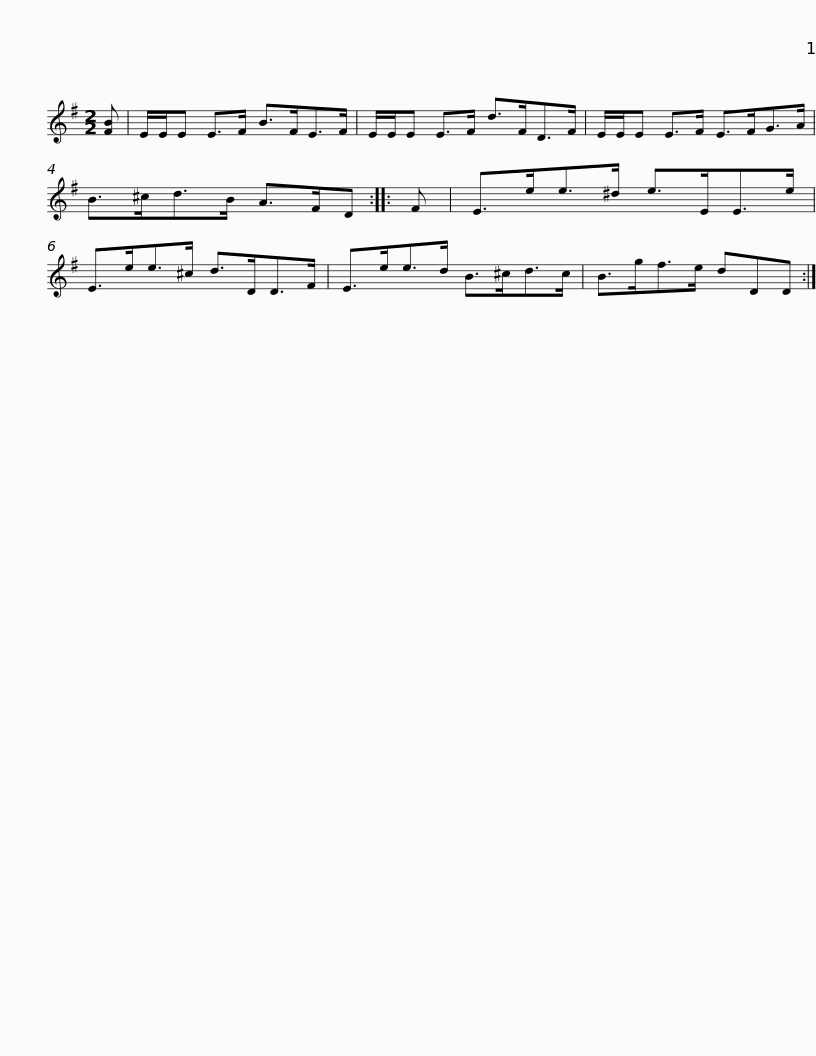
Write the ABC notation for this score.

X:1
L:1/8
M:2/2
I:linebreak $
K:Emin
V:1 treble
V:1
 [FB] | E/E/E E>F B>FE>F | E/E/E E>F d>FD>F | E/E/E E>F E>FG>A | B>^cd>B A>FD :: %5
 F |$ E>ee>^d e>EE>e | E>ee>^c d>DD>F | E>ee>d B>^cd>c | B>gf>e dDD :| %10
